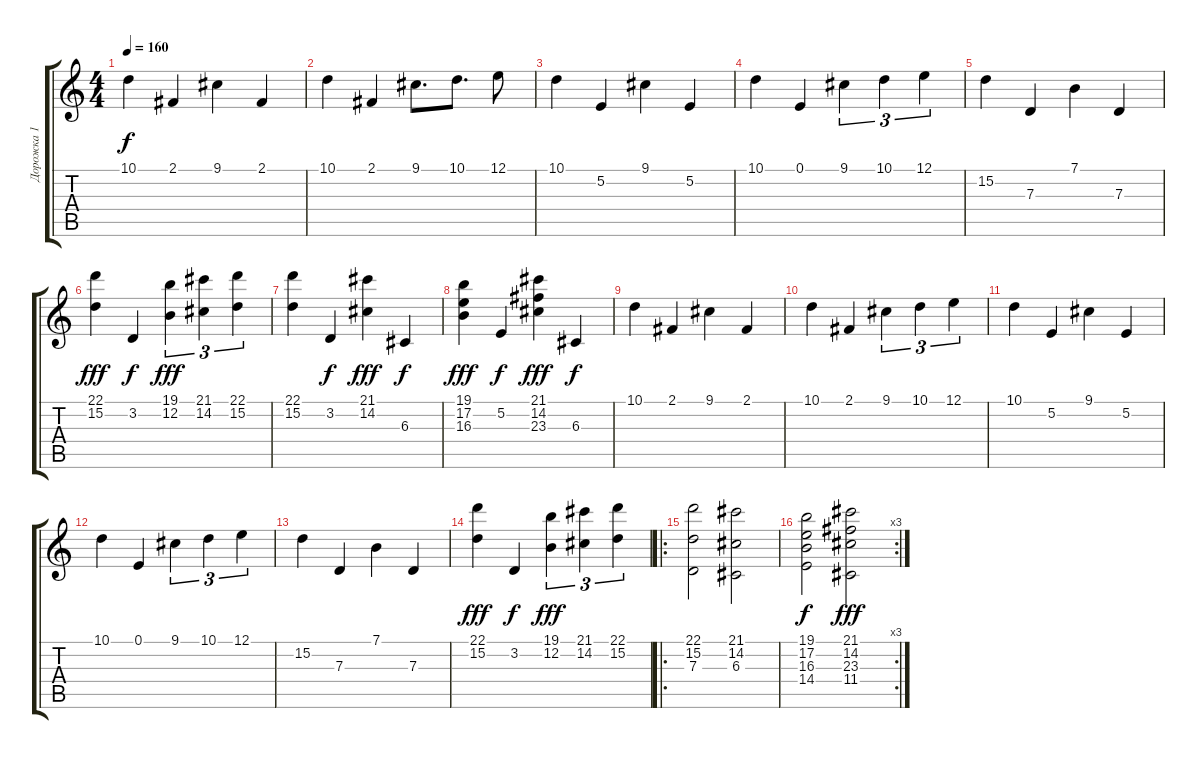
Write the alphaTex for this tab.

\track ("Дорожка 1" "Дорожка 1") {instrument acousticgrandpiano}
\staff {score tabs}
\tuning (E4 B3 G3 D3 A2 E2) {hide}
\ts (4 4)
\tempo 160
\clef g2
\ks c
10.1.4{dy f} 2.1.4 9.1.4 2.1.4 |
10.1.4 2.1.4 9.1.8{d} 10.1.8{d} 12.1.8 |
10.1.4 5.2.4 9.1.4 5.2.4 |
10.1.4 0.1.4 9.1.4{tu (3 2)} 10.1.4{tu (3 2)} 12.1.4{tu (3 2)} |
15.2.4 7.3.4 7.1.4 7.3.4 |
(22.1 15.2).4{dy fff} 3.2.4{dy f} (19.1 12.2).4{tu (3 2) dy fff} (21.1 14.2).4{tu (3 2)} (22.1 15.2).4{tu (3 2)} |
(22.1 15.2).4 3.2.4{dy f} (21.1 14.2).4{dy fff} 6.3.4{dy f} |
(19.1 17.2 16.3).4{dy fff} 5.2.4{dy f} (21.1 14.2 23.3).4{dy fff} 6.3.4{dy f} |
10.1.4 2.1.4 9.1.4 2.1.4 |
10.1.4 2.1.4 9.1.4{tu (3 2)} 10.1.4{tu (3 2)} 12.1.4{tu (3 2)} |
10.1.4 5.2.4 9.1.4 5.2.4 |
10.1.4 0.1.4 9.1.4{tu (3 2)} 10.1.4{tu (3 2)} 12.1.4{tu (3 2)} |
15.2.4 7.3.4 7.1.4 7.3.4 |
(22.1 15.2).4{dy fff} 3.2.4{dy f} (19.1 12.2).4{tu (3 2) dy fff} (21.1 14.2).4{tu (3 2)} (22.1 15.2).4{tu (3 2)} |
\ro
(22.1 15.2 7.3).2 (21.1 14.2 6.3).2 |
\rc 3
(19.1 17.2 16.3 14.4).2{dy f} (21.1 14.2 23.3 11.4).2{dy fff}
